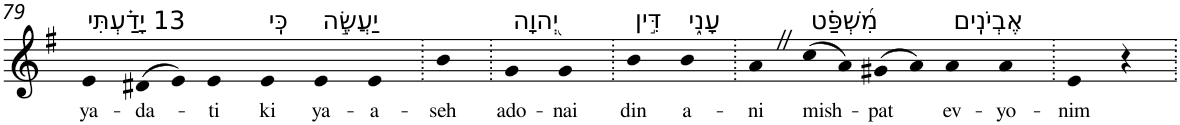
**kern	**text
*part1	*part1
*staff1	*staff1
*I"Piano	*
*I'Pno	*
!!LO:PB:g=z
*clefG2	*
*k[f#]	*
*G:	*
=79	=79
!LO:TX:a:t=13 יָדַ֗עְתִּי	!
!	!LO:LY:b
4e	ya-
!	!LO:LY:b
(>8d#X	-da-
8e)	.
!	!LO:LY:b
4e	-ti
!LO:TX:a:t=כִּֽי	!
!	!LO:LY:b
4e	ki
!LO:TX:a:t=יַעֲשֶׂ֣ה	!
!	!LO:LY:b
4e	ya-
!	!LO:LY:b
4e	-a-
=80.	=80.
!	!LO:LY:b
4b	-seh
=81.	=81.
!LO:TX:a:t=יְ֭הוָה	!
!	!LO:LY:b
4g	ado-
!	!LO:LY:b
4g	-nai
=82.	=82.
!LO:TX:a:t=דִּ֣ין	!
!	!LO:LY:b
4b	din
!LO:TX:a:t=עָנִ֑י	!
!	!LO:LY:b
4b	a-
=83.	=83.
!	!LO:LY:b
4aZ	-ni
!LO:TX:a:t=מִ֝שְׁפַּ֗ט	!
!	!LO:LY:b
(>8cc	mish-
8a)	.
!	!LO:LY:b
(>8g#X	-pat
8a)	.
!LO:TX:a:t=אֶבְיֹנִֽים	!
!	!LO:LY:b
4a	ev-
!	!LO:LY:b
4a	-yo-
=84.	=84.
!	!LO:LY:b
4e	-nim
4r	.
=.	=.
*-	*-
